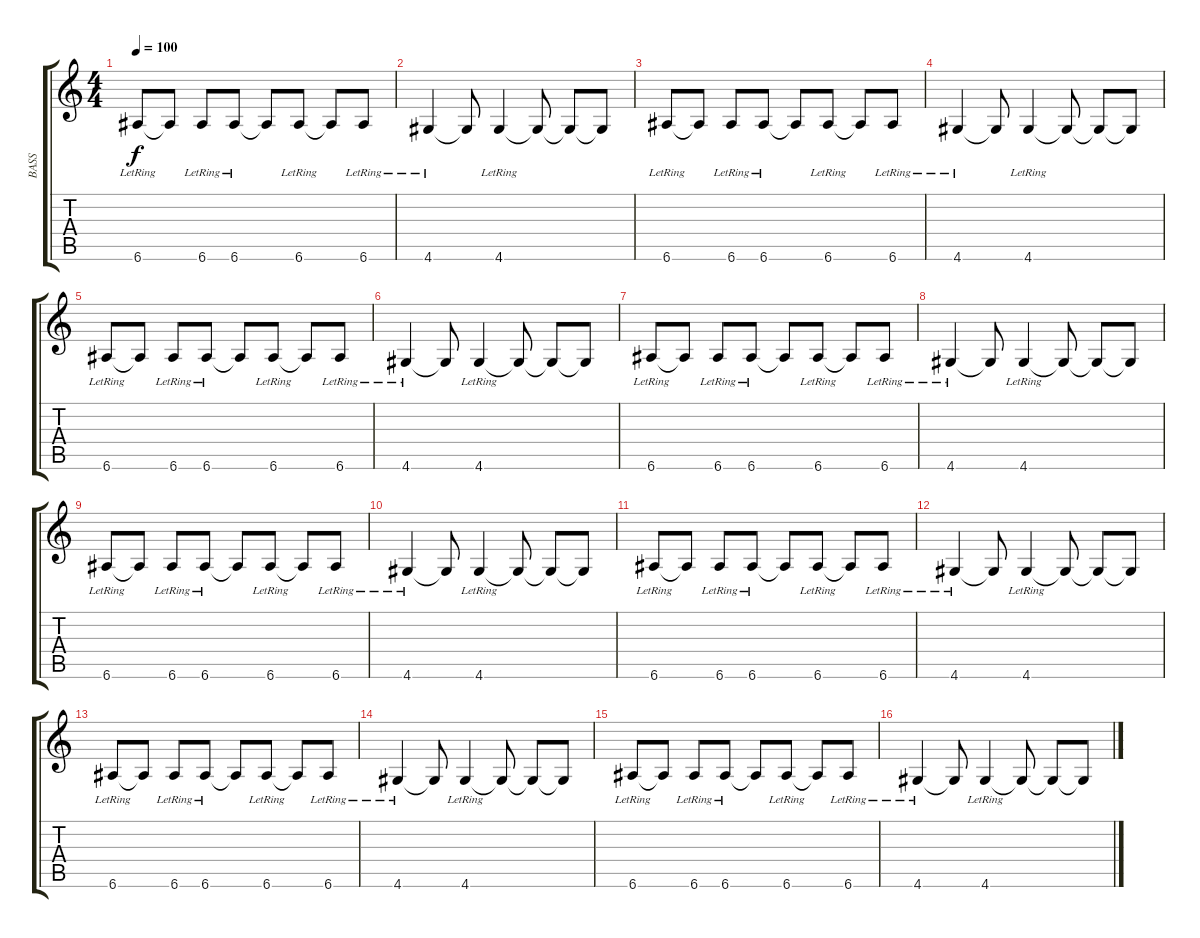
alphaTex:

\track ("BASS" "BASS") {instrument electricbassfinger}
\staff {score tabs}
\tuning (E4 B3 G3 D3 A2 E2) {hide}
\ts (4 4)
\tempo 100
\clef g2
\ks c
6.6{lr}.8{dy f} 6.6{t}.8 6.6{lr}.8 6.6{lr}.8 6.6{t}.8 6.6{lr}.8 6.6{t}.8 6.6{lr}.8 |
4.6{lr}.4 4.6{t}.8 4.6{lr}.4 4.6{t}.8 4.6{t}.8 4.6{t}.8 |
6.6{lr}.8 6.6{t}.8 6.6{lr}.8 6.6{lr}.8 6.6{t}.8 6.6{lr}.8 6.6{t}.8 6.6{lr}.8 |
4.6{lr}.4 4.6{t}.8 4.6{lr}.4 4.6{t}.8 4.6{t}.8 4.6{t}.8 |
6.6{lr}.8 6.6{t}.8 6.6{lr}.8 6.6{lr}.8 6.6{t}.8 6.6{lr}.8 6.6{t}.8 6.6{lr}.8 |
4.6{lr}.4 4.6{t}.8 4.6{lr}.4 4.6{t}.8 4.6{t}.8 4.6{t}.8 |
6.6{lr}.8 6.6{t}.8 6.6{lr}.8 6.6{lr}.8 6.6{t}.8 6.6{lr}.8 6.6{t}.8 6.6{lr}.8 |
4.6{lr}.4 4.6{t}.8 4.6{lr}.4 4.6{t}.8 4.6{t}.8 4.6{t}.8 |
6.6{lr}.8 6.6{t}.8 6.6{lr}.8 6.6{lr}.8 6.6{t}.8 6.6{lr}.8 6.6{t}.8 6.6{lr}.8 |
4.6{lr}.4 4.6{t}.8 4.6{lr}.4 4.6{t}.8 4.6{t}.8 4.6{t}.8 |
6.6{lr}.8 6.6{t}.8 6.6{lr}.8 6.6{lr}.8 6.6{t}.8 6.6{lr}.8 6.6{t}.8 6.6{lr}.8 |
4.6{lr}.4 4.6{t}.8 4.6{lr}.4 4.6{t}.8 4.6{t}.8 4.6{t}.8 |
6.6{lr}.8 6.6{t}.8 6.6{lr}.8 6.6{lr}.8 6.6{t}.8 6.6{lr}.8 6.6{t}.8 6.6{lr}.8 |
4.6{lr}.4 4.6{t}.8 4.6{lr}.4 4.6{t}.8 4.6{t}.8 4.6{t}.8 |
6.6{lr}.8 6.6{t}.8 6.6{lr}.8 6.6{lr}.8 6.6{t}.8 6.6{lr}.8 6.6{t}.8 6.6{lr}.8 |
4.6{lr}.4 4.6{t}.8 4.6{lr}.4 4.6{t}.8 4.6{t}.8 4.6{t}.8
